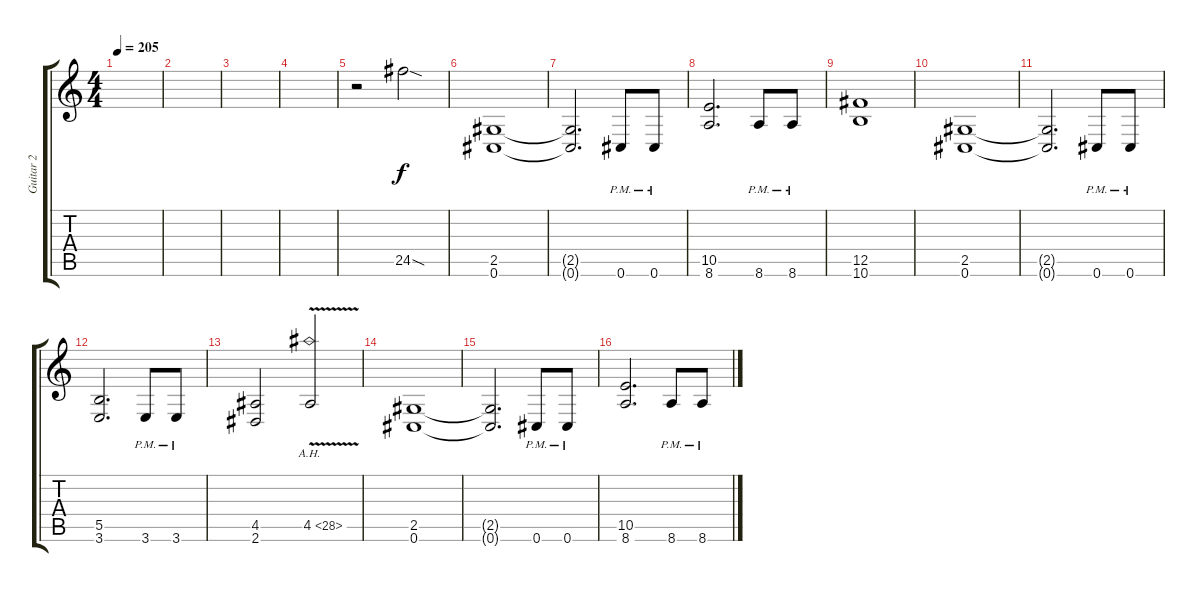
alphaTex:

\track ("Guitar 2" "Guitar 2") {instrument distortionguitar}
\staff {score tabs}
\tuning (Db4 Ab3 E3 B2 Gb2 Db2) {hide}
\ts (4 4)
\tempo 205
\clef g2
\ks c
|
|
|
|
r.2 24.5{sod}.2 |
(2.5 0.6).1 |
(2.5{t} 0.6{t}).2{d} 0.6{pm}.8 0.6{pm}.8 |
(10.5 8.6).2{d} 8.6{pm}.8 8.6{pm}.8 |
(12.5 10.6).1 |
(2.5 0.6).1 |
(2.5{t} 0.6{t}).2{d} 0.6{pm}.8 0.6{pm}.8 |
(5.5 3.6).2{d} 3.6{pm}.8 3.6{pm}.8 |
(4.5 2.6).2 4.5{ah 24 v}.2 |
(2.5 0.6).1 |
(2.5{t} 0.6{t}).2{d} 0.6{pm}.8 0.6{pm}.8 |
(10.5 8.6).2{d} 8.6{pm}.8 8.6{pm}.8
